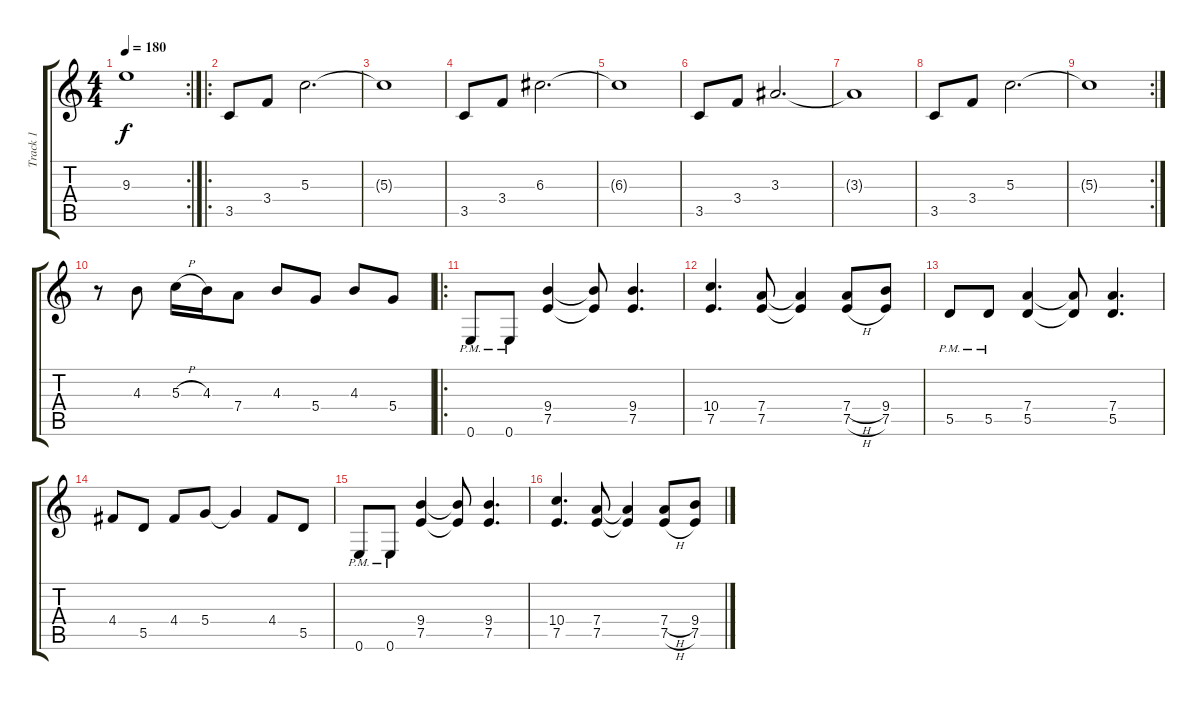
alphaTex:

\track ("Track 1" "Track 1") {instrument electricguitarclean}
\staff {score tabs}
\tuning (E4 B3 G3 D3 A2 E2) {hide}
\rc 2
\ts (4 4)
\tempo 180
\clef g2
\ks c
9.3{t}.1{dy f} |
\ro
3.5.8 3.4.8 5.3.2{d} |
5.3{t}.1 |
3.5.8 3.4.8 6.3.2{d} |
6.3{t}.1 |
3.5.8 3.4.8 3.3.2{d} |
3.3{t}.1 |
3.5.8 3.4.8 5.3.2{d} |
\rc 2
5.3{t}.1 |
r.8 4.3.8 5.3{h}.16 4.3.16 7.4.8 4.3.8 5.4.8 4.3.8 5.4.8 |
\ro
0.6{pm}.8 0.6{pm}.8 (9.4 7.5).4 (9.4{t} 7.5{t}).8 (9.4 7.5).4{d} |
(10.4 7.5).4{d} (7.4 7.5).8 (7.4{t} 7.5{t}).4 (7.4{h} 7.5{h}).8 (9.4 7.5).8 |
5.5{pm}.8 5.5{pm}.8 (7.4 5.5).4 (7.4{t} 5.5{t}).8 (7.4 5.5).4{d} |
4.4.8 5.5.8 4.4.8 5.4.8 5.4{t}.4 4.4.8 5.5.8 |
0.6{pm}.8 0.6{pm}.8 (9.4 7.5).4 (9.4{t} 7.5{t}).8 (9.4 7.5).4{d} |
(10.4 7.5).4{d} (7.4 7.5).8 (7.4{t} 7.5{t}).4 (7.4{h} 7.5{h}).8 (9.4 7.5).8
